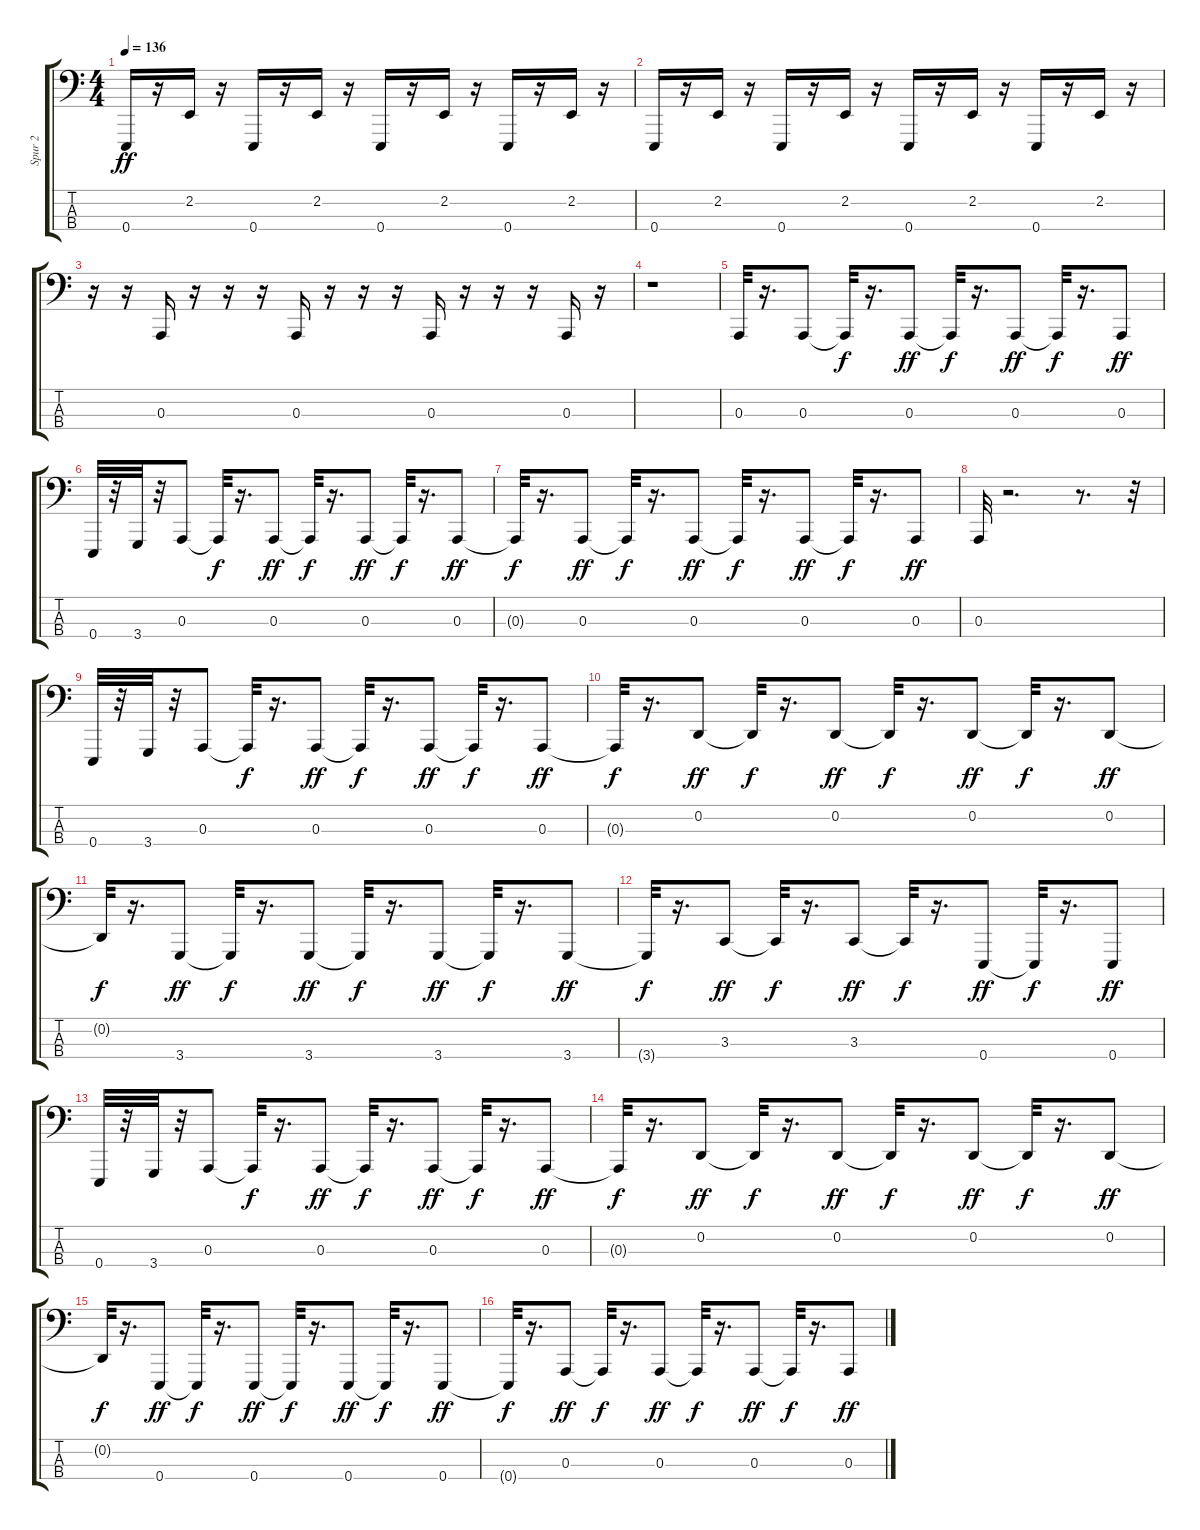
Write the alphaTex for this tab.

\track ("Spur 2" "Spur 2") {instrument acousticgrandpiano}
\staff {score tabs}
\tuning (G2 D2 A1 E1) {hide}
\ts (4 4)
\tempo 136
\clef f4
\ks c
0.4.16{dy ff} r.16 2.2.16 r.16 0.4.16 r.16 2.2.16 r.16 0.4.16 r.16 2.2.16 r.16 0.4.16 r.16 2.2.16 r.16 |
0.4.16 r.16 2.2.16 r.16 0.4.16 r.16 2.2.16 r.16 0.4.16 r.16 2.2.16 r.16 0.4.16 r.16 2.2.16 r.16 |
r.16 r.16 0.3.16 r.16 r.16 r.16 0.3.16 r.16 r.16 r.16 0.3.16 r.16 r.16 r.16 0.3.16 r.16 |
r.1 |
0.3.32 r.16{d} 0.3.8 0.3{t}.32{dy f} r.16{d} 0.3.8{dy ff} 0.3{t}.32{dy f} r.16{d} 0.3.8{dy ff} 0.3{t}.32{dy f} r.16{d} 0.3.8{dy ff} |
0.4.32 r.32 3.4.32 r.32 0.3.8 0.3{t}.32{dy f} r.16{d} 0.3.8{dy ff} 0.3{t}.32{dy f} r.16{d} 0.3.8{dy ff} 0.3{t}.32{dy f} r.16{d} 0.3.8{dy ff} |
0.3{t}.32{dy f} r.16{d} 0.3.8{dy ff} 0.3{t}.32{dy f} r.16{d} 0.3.8{dy ff} 0.3{t}.32{dy f} r.16{d} 0.3.8{dy ff} 0.3{t}.32{dy f} r.16{d} 0.3.8{dy ff} |
0.3.32 r.2{d} r.8{d} r.32 |
0.4.32 r.32 3.4.32 r.32 0.3.8 0.3{t}.32{dy f} r.16{d} 0.3.8{dy ff} 0.3{t}.32{dy f} r.16{d} 0.3.8{dy ff} 0.3{t}.32{dy f} r.16{d} 0.3.8{dy ff} |
0.3{t}.32{dy f} r.16{d} 0.2.8{dy ff} 0.2{t}.32{dy f} r.16{d} 0.2.8{dy ff} 0.2{t}.32{dy f} r.16{d} 0.2.8{dy ff} 0.2{t}.32{dy f} r.16{d} 0.2.8{dy ff} |
0.2{t}.32{dy f} r.16{d} 3.4.8{dy ff} 3.4{t}.32{dy f} r.16{d} 3.4.8{dy ff} 3.4{t}.32{dy f} r.16{d} 3.4.8{dy ff} 3.4{t}.32{dy f} r.16{d} 3.4.8{dy ff} |
3.4{t}.32{dy f} r.16{d} 3.3.8{dy ff} 3.3{t}.32{dy f} r.16{d} 3.3.8{dy ff} 3.3{t}.32{dy f} r.16{d} 0.4.8{dy ff} 0.4{t}.32{dy f} r.16{d} 0.4.8{dy ff} |
0.4.32 r.32 3.4.32 r.32 0.3.8 0.3{t}.32{dy f} r.16{d} 0.3.8{dy ff} 0.3{t}.32{dy f} r.16{d} 0.3.8{dy ff} 0.3{t}.32{dy f} r.16{d} 0.3.8{dy ff} |
0.3{t}.32{dy f} r.16{d} 0.2.8{dy ff} 0.2{t}.32{dy f} r.16{d} 0.2.8{dy ff} 0.2{t}.32{dy f} r.16{d} 0.2.8{dy ff} 0.2{t}.32{dy f} r.16{d} 0.2.8{dy ff} |
0.2{t}.32{dy f} r.16{d} 0.4.8{dy ff} 0.4{t}.32{dy f} r.16{d} 0.4.8{dy ff} 0.4{t}.32{dy f} r.16{d} 0.4.8{dy ff} 0.4{t}.32{dy f} r.16{d} 0.4.8{dy ff} |
0.4{t}.32{dy f} r.16{d} 0.3.8{dy ff} 0.3{t}.32{dy f} r.16{d} 0.3.8{dy ff} 0.3{t}.32{dy f} r.16{d} 0.3.8{dy ff} 0.3{t}.32{dy f} r.16{d} 0.3.8{dy ff}
